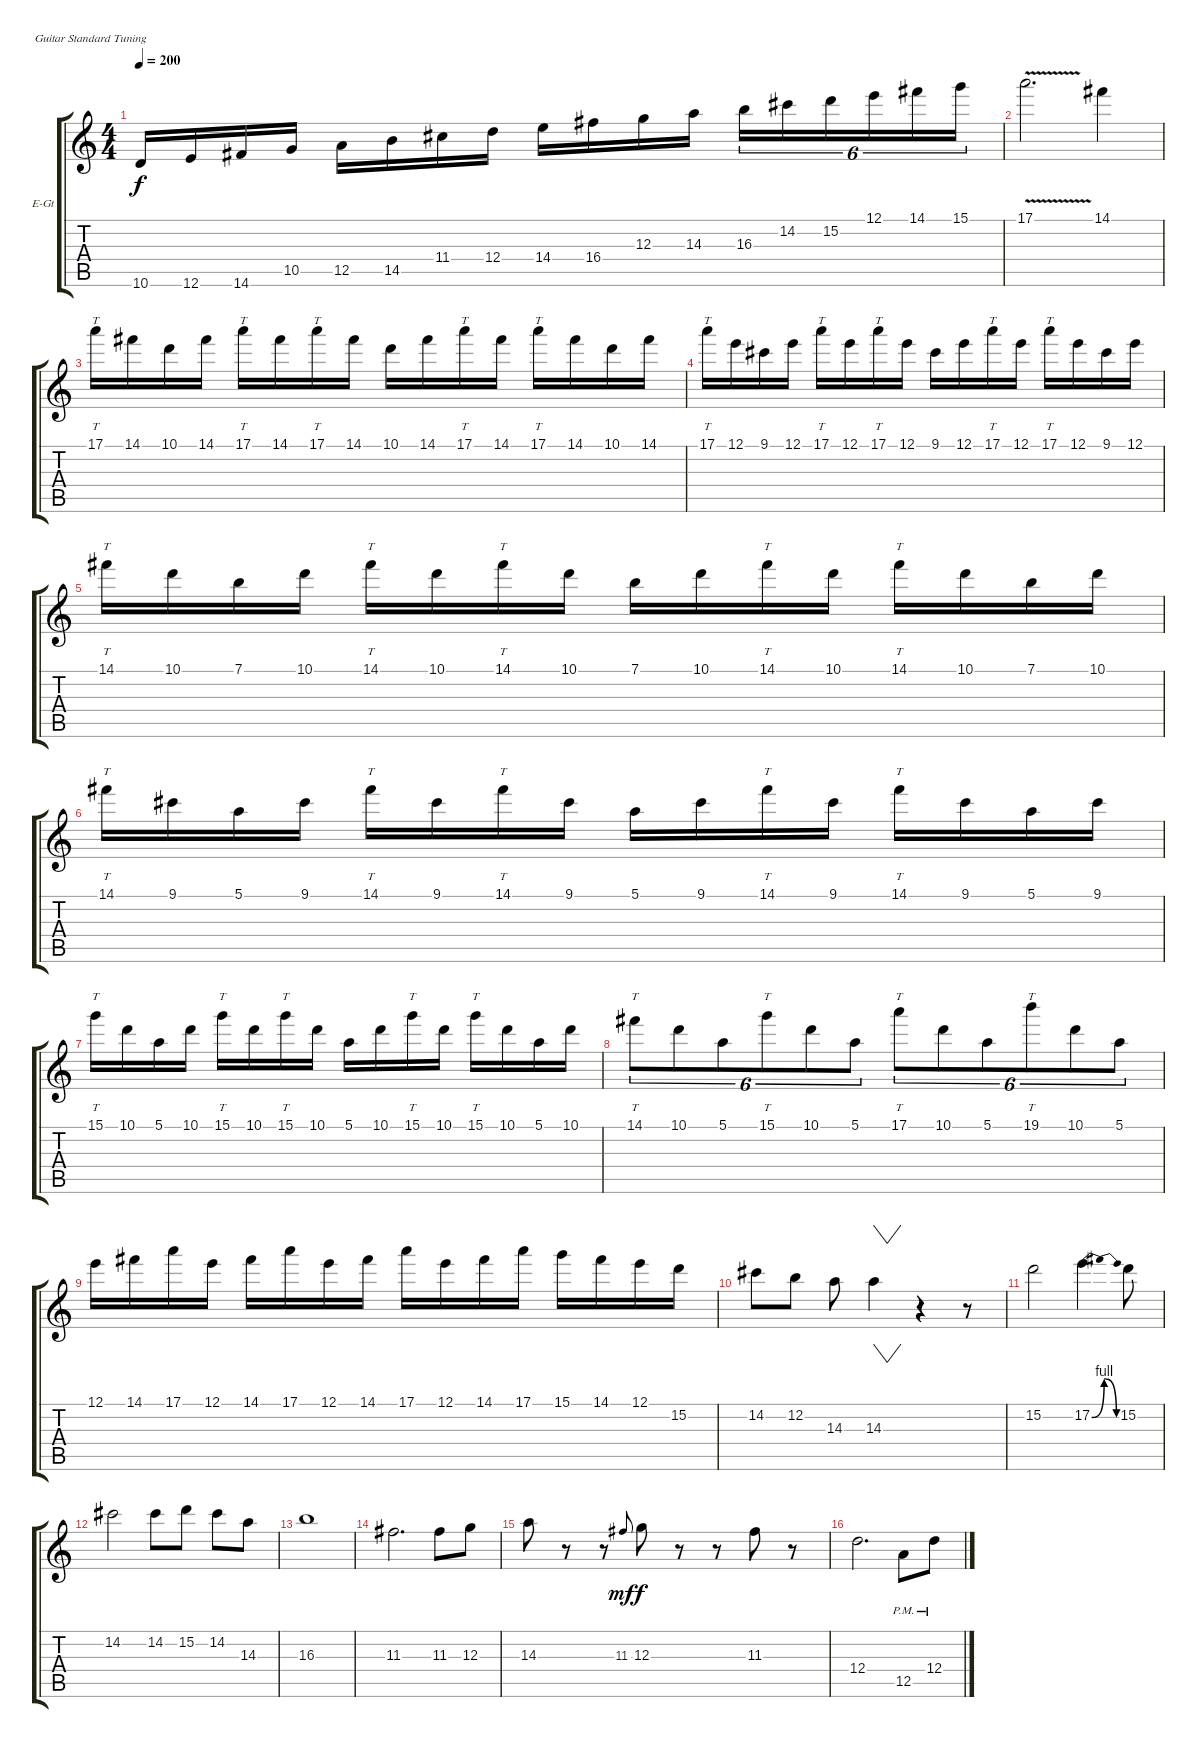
\bracketExtendMode groupsimilarinstruments
\firstSystemTrackNameOrientation horizontal
\otherSystemsTrackNameOrientation horizontal
\track ("Guitare Principale" "E-Gt") {instrument distortionguitar}
\staff {score tabs}
\tuning (E4 B3 G3 D3 A2 E2)
\ts (4 4)
\tempo 200
\clef g2
\ks c
10.6.16{dy f} 12.6.16 14.6.16 10.5.16 12.5.16 14.5.16 11.4.16 12.4.16 14.4.16 16.4.16 12.3.16 14.3.16 16.3.16{tu (6 4)} 14.2.16{tu (6 4)} 15.2.16{tu (6 4)} 12.1.16{tu (6 4)} 14.1.16{tu (6 4)} 15.1.16{tu (6 4)} |
17.1{v}.2{d} 14.1.4 |
17.1.16{tt} 14.1.16 10.1.16 14.1.16 17.1.16{tt} 14.1.16 17.1.16{tt} 14.1.16 10.1.16 14.1.16 17.1.16{tt} 14.1.16 17.1.16{tt} 14.1.16 10.1.16 14.1.16 |
17.1.16{tt} 12.1.16 9.1.16 12.1.16 17.1.16{tt} 12.1.16 17.1.16{tt} 12.1.16 9.1.16 12.1.16 17.1.16{tt} 12.1.16 17.1.16{tt} 12.1.16 9.1.16 12.1.16 |
14.1.16{tt} 10.1.16 7.1.16 10.1.16 14.1.16{tt} 10.1.16 14.1.16{tt} 10.1.16 7.1.16 10.1.16 14.1.16{tt} 10.1.16 14.1.16{tt} 10.1.16 7.1.16 10.1.16 |
14.1.16{tt} 9.1.16 5.1.16 9.1.16 14.1.16{tt} 9.1.16 14.1.16{tt} 9.1.16 5.1.16 9.1.16 14.1.16{tt} 9.1.16 14.1.16{tt} 9.1.16 5.1.16 9.1.16 |
15.1.16{tt} 10.1.16 5.1.16 10.1.16 15.1.16{tt} 10.1.16 15.1.16{tt} 10.1.16 5.1.16 10.1.16 15.1.16{tt} 10.1.16 15.1.16{tt} 10.1.16 5.1.16 10.1.16 |
14.1.8{tt tu (6 4)} 10.1.8{tu (6 4)} 5.1.8{tu (6 4)} 15.1.8{tt tu (6 4)} 10.1.8{tu (6 4)} 5.1.8{tu (6 4)} 17.1.8{tt tu (6 4)} 10.1.8{tu (6 4)} 5.1.8{tu (6 4)} 19.1.8{tt tu (6 4)} 10.1.8{tu (6 4)} 5.1.8{tu (6 4)} |
12.1.16 14.1.16 17.1.16 12.1.16 14.1.16 17.1.16 12.1.16 14.1.16 17.1.16 12.1.16 14.1.16 17.1.16 15.1.16 14.1.16 12.1.16 15.2.16 |
14.2.8 12.2.8 14.3.8 14.3.4{vw} r.4 r.8 |
15.2.2 17.2{be (bendrelease 0 0 30 4 30 4 60 0)}.4{d} 15.2.8 |
14.2.2 14.2.8 15.2.8 14.2.8 14.3.8 |
16.3.1 |
11.3.2{d} 11.3.8 12.3.8 |
14.3.8 r.8 r.8 11.3.8{gr onbeat dy mf} 12.3.8{dy f} r.8 r.8 11.3.8 r.8 |
12.4.2{d} 12.5{pm}.8 12.4{pm}.8
